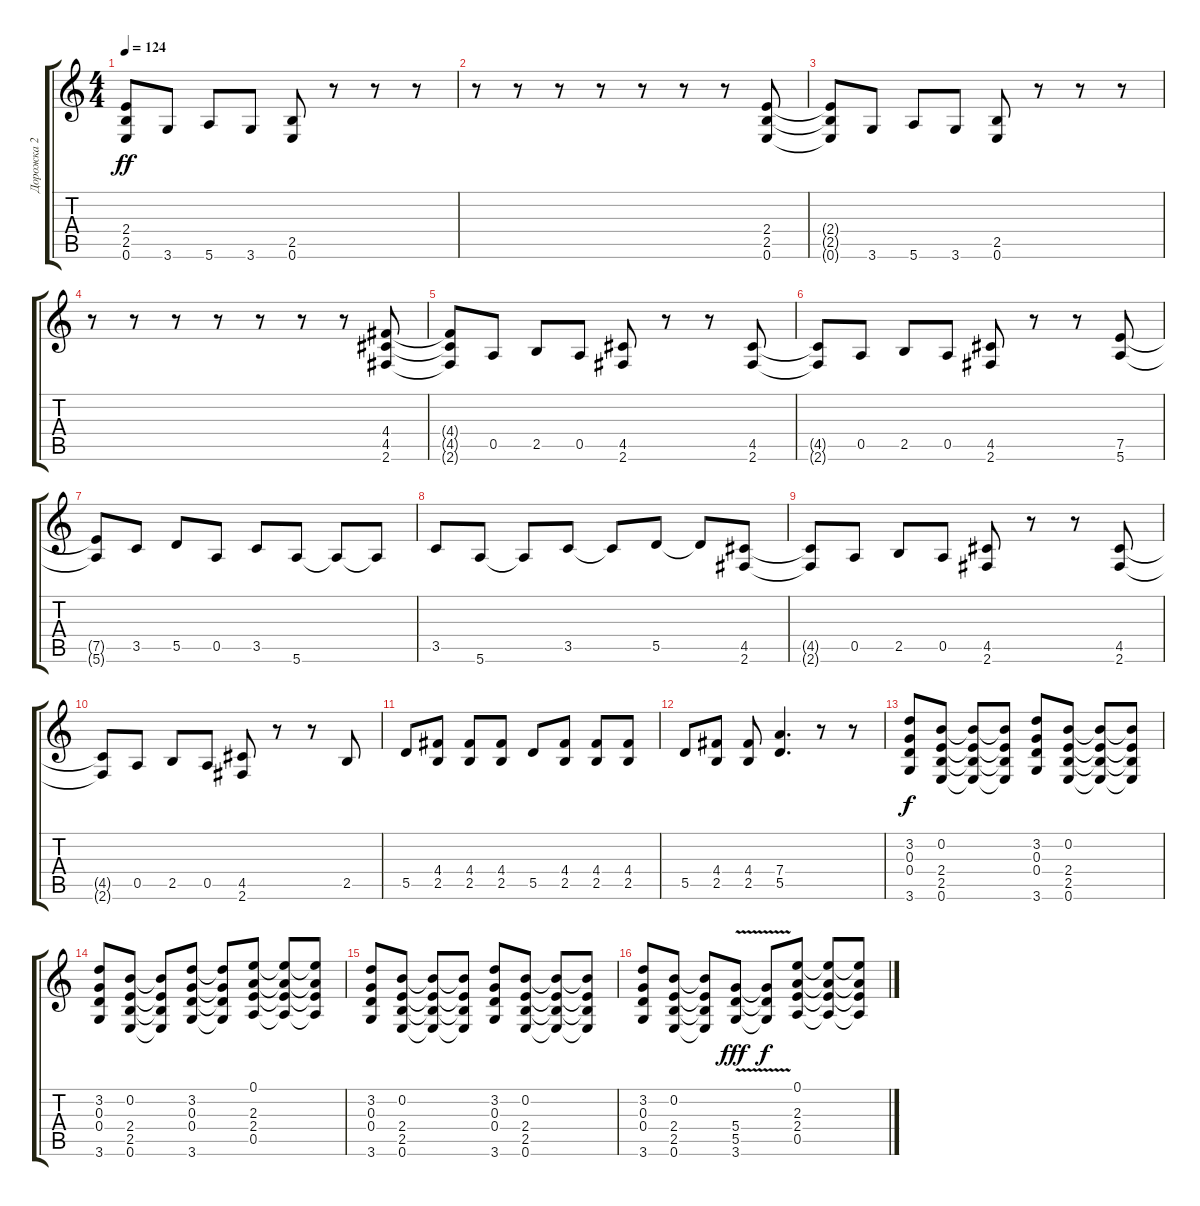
\track ("Дорожка 2" "Дорожка 2") {instrument overdrivenguitar}
\staff {score tabs}
\tuning (E4 B3 G3 D3 A2 E2) {hide}
\ts (4 4)
\tempo 124
\clef g2
\ks c
(2.4{t} 2.5{t} 0.6{t}).8{dy ff} 3.6.8 5.6.8 3.6.8 (2.5 0.6).8 r.8 r.8 r.8 |
r.8 r.8 r.8 r.8 r.8 r.8 r.8 (2.4 2.5 0.6).8 |
(2.4{t} 2.5{t} 0.6{t}).8 3.6.8 5.6.8 3.6.8 (2.5 0.6).8 r.8 r.8 r.8 |
r.8 r.8 r.8 r.8 r.8 r.8 r.8 (4.4 4.5 2.6).8 |
(4.4{t} 4.5{t} 2.6{t}).8 0.5.8 2.5.8 0.5.8 (4.5 2.6).8 r.8 r.8 (4.5 2.6).8 |
(4.5{t} 2.6{t}).8 0.5.8 2.5.8 0.5.8 (4.5 2.6).8 r.8 r.8 (7.5 5.6).8 |
(7.5{t} 5.6{t}).8 3.5.8 5.5.8 0.5.8 3.5.8 5.6.8 5.6{t}.8 5.6{t}.8 |
3.5.8 5.6.8 5.6{t}.8 3.5.8 3.5{t}.8 5.5.8 5.5{t}.8 (4.5 2.6).8 |
(4.5{t} 2.6{t}).8 0.5.8 2.5.8 0.5.8 (4.5 2.6).8 r.8 r.8 (4.5 2.6).8 |
(4.5{t} 2.6{t}).8 0.5.8 2.5.8 0.5.8 (4.5 2.6).8 r.8 r.8 2.5.8 |
5.5.8 (4.4 2.5).8 (4.4 2.5).8 (4.4 2.5).8 5.5.8 (4.4 2.5).8 (4.4 2.5).8 (4.4 2.5).8 |
5.5.8 (4.4 2.5).8 (4.4 2.5).8 (7.4 5.5).4{d} r.8 r.8 |
(3.2 0.3 0.4 3.6).8{dy f} (0.2 2.4 2.5 0.6).8 (0.2{t} 2.4{t} 2.5{t} 0.6{t}).8 (0.2{t} 2.4{t} 2.5{t} 0.6{t}).8 (3.2 0.3 0.4 3.6).8 (0.2 2.4 2.5 0.6).8 (0.2{t} 2.4{t} 2.5{t} 0.6{t}).8 (0.2{t} 2.4{t} 2.5{t} 0.6{t}).8 |
(3.2 0.3 0.4 3.6).8 (0.2 2.4 2.5 0.6).8 (0.2{t} 2.4{t} 2.5{t} 0.6{t}).8 (3.2 0.3 0.4 3.6).8 (3.2{t} 0.3{t} 0.4{t} 3.6{t}).8 (0.1 2.3 2.4 0.5).8 (0.1{t} 2.3{t} 2.4{t} 0.5{t}).8 (0.1{t} 2.3{t} 2.4{t} 0.5{t}).8 |
(3.2 0.3 0.4 3.6).8 (0.2 2.4 2.5 0.6).8 (0.2{t} 2.4{t} 2.5{t} 0.6{t}).8 (0.2{t} 2.4{t} 2.5{t} 0.6{t}).8 (3.2 0.3 0.4 3.6).8 (0.2 2.4 2.5 0.6).8 (0.2{t} 2.4{t} 2.5{t} 0.6{t}).8 (0.2{t} 2.4{t} 2.5{t} 0.6{t}).8 |
(3.2 0.3 0.4 3.6).8 (0.2 2.4 2.5 0.6).8 (0.2{t} 2.4{t} 2.5{t} 0.6{t}).8 (5.4{v} 5.5{v} 3.6{v}).8{dy fff} (5.4{t} 5.5{t} 3.6{t}).8{dy f} (0.1 2.3 2.4 0.5).8 (0.1{t} 2.3{t} 2.4{t} 0.5{t}).8 (0.1{t} 2.3{t} 2.4{t} 0.5{t}).8
